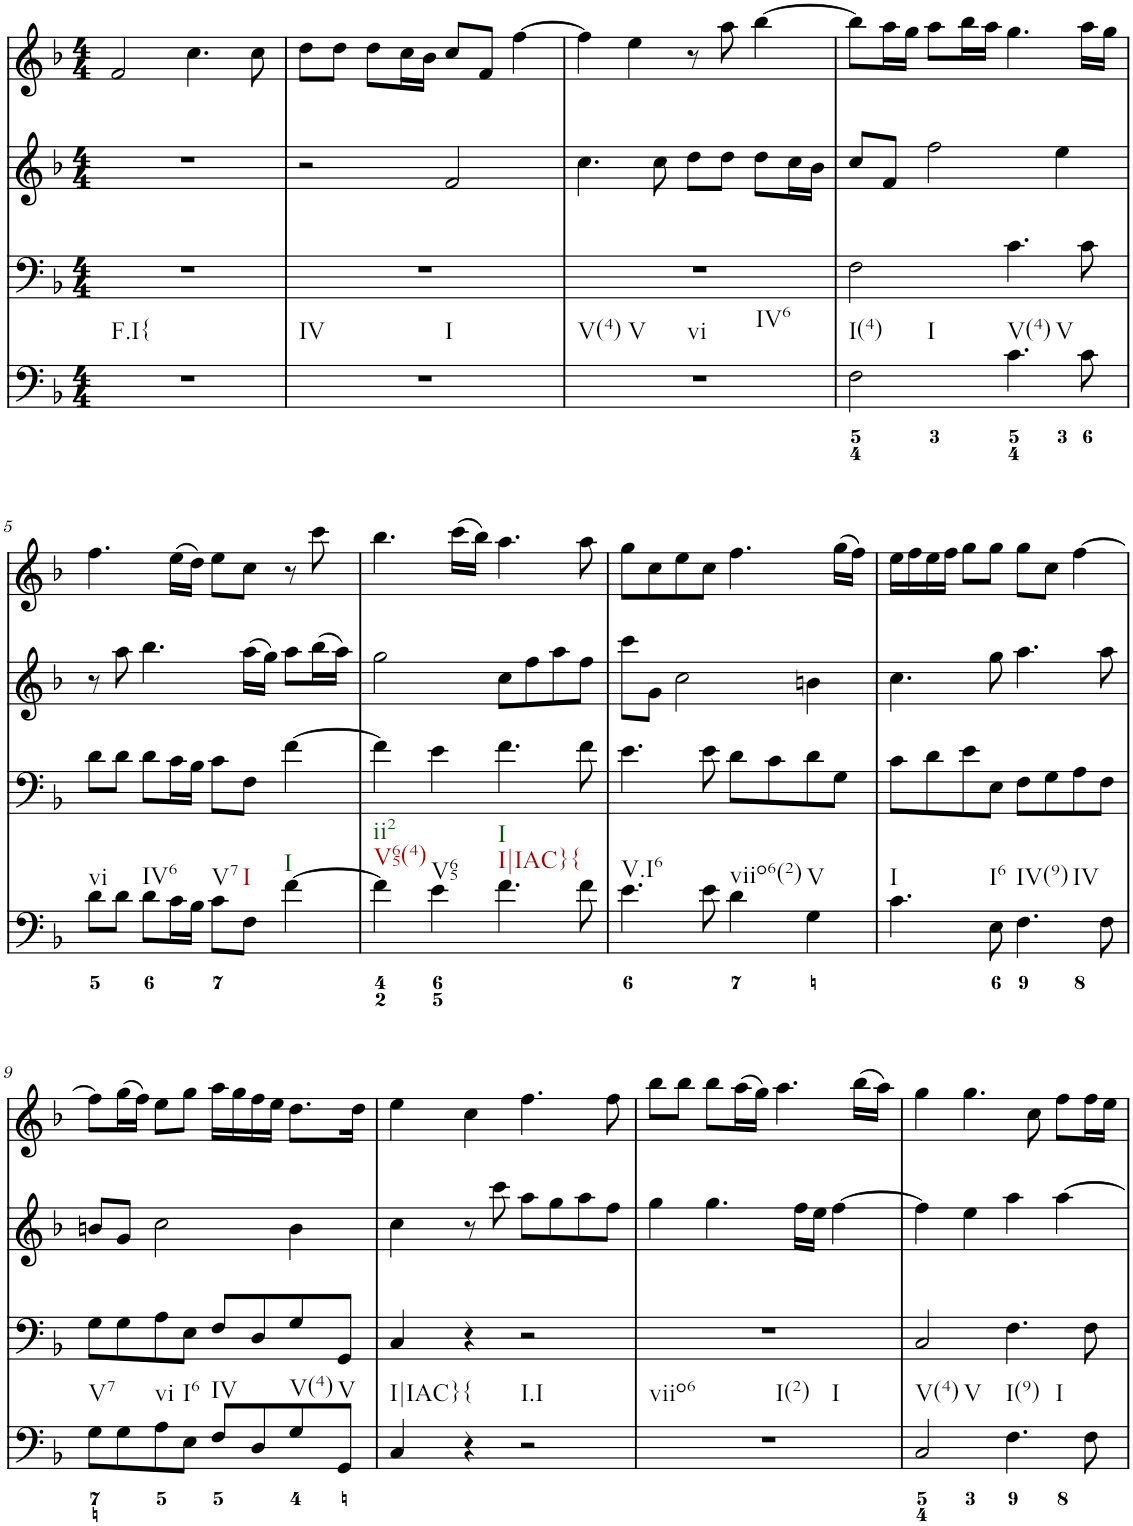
**kern	**kern	**kern	**kern
*part4	*part3	*part2	*part1
*staff4	*staff3	*staff2	*staff1
*I"Piano	*I"Piano	*I"Piano	*I"Piano
*I'Pno	*I'Pno	*I'Pno	*I'Pno
*clefF4	*clefF4	*clefG2	*clefG2
*k[b-]	*k[b-]	*k[b-]	*k[b-]
*F:	*F:	*F:	*F:
*M4/4	*M4/4	*M4/4	*M4/4
=1	=1	=1	=1
!LO:TX:b:t=F.I{	!	!	!
1r	1r	1r	2f/
.	.	.	4.cc\
.	.	.	8cc\
=2	=2	=2	=2
!LO:TX:b:t=IV	!	!	!
!LO:TX:b:t=I	!	!	!
1r	1r	2r	8dd\L
.	.	.	8dd\J
.	.	.	8dd\L
.	.	.	16cc\L
.	.	.	16b-\JJ
.	.	2f/	8cc/L
.	.	.	8f/J
.	.	.	[4ff\
=3	=3	=3	=3
!LO:TX:b:t=V(4)	!	!	!
!LO:TX:b:t=V	!	!	!
!LO:TX:b:t=vi	!	!	!
!LO:TX:b:t=IV6	!	!	!
1r	1r	4.cc\	4ff\]
.	.	.	4ee\
.	.	8cc\	.
.	.	8dd\L	8r
.	.	8dd\J	8aa\
.	.	8dd\L	[4bb-\
.	.	16cc\L	.
.	.	16b-\JJ	.
=4	=4	=4	=4
!LO:TX:b:t=I(4)	!	!	!
!LO:TX:b:t=I	!	!	!
2F\	2F\	8cc/L	8bb-\L]
.	.	8f/J	16aa\L
.	.	.	16gg\JJ
.	.	2ff\	8aa\L
.	.	.	16bb-\L
.	.	.	16aa\JJ
!LO:TX:b:t=V(4)	!	!	!
!LO:TX:b:t=V	!	!	!
4.c\	4.c\	.	4.gg\
.	.	4ee\	.
8c\	8c\	.	16aa\LL
.	.	.	16gg\JJ
!!LO:LB:g=z
=5	=5	=5	=5
!LO:TX:b:t=vi	!	!	!
8d\L	8d\L	8r	4.ff\
8d\J	8d\J	8aa\	.
!LO:TX:b:t=IV6	!	!	!
8d\L	8d\L	4.bb-\	.
16c\L	16c\L	.	(16ee\LL
16B-\JJ	16B-\JJ	.	16dd\JJ)
!LO:TX:b:t=V7	!	!	!
8c\L	8c\L	.	8ee\L
!LO:TX:b:t=I	!	!	!
8F\J	8F\J	(16aa\LL	8cc\J
.	.	16gg\JJ)	.
!LO:TX:b:t=I	!	!	!
[4f\	[4f\	8aa\L	8r
.	.	(16bb-\L	8ccc\
.	.	16aa\JJ)	.
=6	=6	=6	=6
!LO:TX:b:t=V65(4)	!	!	!
!LO:TX:b:t=ii2	!	!	!
4f\]	4f\]	2gg\	4.bb-\
!LO:TX:b:t=V65	!	!	!
4e\	4e\	.	.
.	.	.	(16ccc\LL
.	.	.	16bb-\JJ)
!LO:TX:b:t=I|IAC}{	!	!	!
!LO:TX:b:t=I	!	!	!
4.f\	4.f\	8cc\L	4.aa\
.	.	8ff\	.
.	.	8aa\	.
8f\	8f\	8ff\J	8aa\
=7	=7	=7	=7
!LO:TX:b:t=V.I6	!	!	!
4.e\	4.e\	8ccc\L	8gg\L
.	.	8g\J	8cc\
.	.	2cc\	8ee\
8e\	8e\	.	8cc\J
!LO:TX:b:t=viio6(2)	!	!	!
4d\	8d\L	.	4.ff\
.	8c\	.	.
!LO:TX:b:t=V	!	!	!
4G\	8d\	4bn\	.
.	8G\J	.	(16gg\LL
.	.	.	16ff\JJ)
=8	=8	=8	=8
!LO:TX:b:t=I	!	!	!
4.c\	8c\L	4.cc\	16ee\LL
.	.	.	16ff\
.	8d\	.	16ee\
.	.	.	16ff\JJ
.	8e\	.	8gg\L
!LO:TX:b:t=I6	!	!	!
8E\	8E\J	8gg\	8gg\J
!LO:TX:b:t=IV(9)	!	!	!
!LO:TX:b:t=IV	!	!	!
4.F\	8F\L	4.aa\	8gg\L
.	8G\	.	8cc\J
.	8A\	.	[4ff\
8F\	8F\J	8aa\	.
!!LO:LB:g=z
=9	=9	=9	=9
!LO:TX:b:t=V7	!	!	!
8G\L	8G\L	8bn/L	8ff\L]
8G\	8G\	8g/J	(16gg\L
.	.	.	16ff\JJ)
!LO:TX:b:t=vi	!	!	!
8A\	8A\	2cc\	8ee\L
!LO:TX:b:t=I6	!	!	!
8E\J	8E\J	.	8gg\J
!LO:TX:b:t=IV	!	!	!
8F/L	8F/L	.	16aa\LL
.	.	.	16gg\
8D/	8D/	.	16ff\
.	.	.	16ee\JJ
!LO:TX:b:t=V(4)	!	!	!
8G/	8G/	4b\	8.dd\L
!LO:TX:b:t=V	!	!	!
8GG/J	8GG/J	.	.
.	.	.	16dd\Jk
=10	=10	=10	=10
!LO:TX:b:t=I|IAC}	!	!	!
4C/	4C/	4cc\	4ee\
!LO:TX:b:t={	!	!	!
4r	4r	8r	4cc\
.	.	8ccc\	.
!LO:TX:b:t=I.I	!	!	!
2r	2r	8aa\L	4.ff\
.	.	8gg\	.
.	.	8aa\	.
.	.	8ff\J	8ff\
=11	=11	=11	=11
!LO:TX:b:t=viio6	!	!	!
!LO:TX:b:t=I(2)	!	!	!
!LO:TX:b:t=I	!	!	!
1r	1r	4gg\	8bb-\L
.	.	.	8bb-\J
.	.	4.gg\	8bb-\L
.	.	.	(16aa\L
.	.	.	16gg\JJ)
.	.	.	4.aa\
.	.	16ff\LL	.
.	.	16ee\JJ	.
.	.	[4ff\	.
.	.	.	(16bb-\LL
.	.	.	16aa\JJ)
=12	=12	=12	=12
!LO:TX:b:t=V(4)	!	!	!
!LO:TX:b:t=V	!	!	!
2C/	2C/	4ff\]	4gg\
.	.	4ee\	4.gg\
!LO:TX:b:t=I(9)	!	!	!
!LO:TX:b:t=I	!	!	!
4.F\	4.F\	4aa\	.
.	.	.	8cc\
.	.	[4aa\	8ff\L
8F\	8F\	.	16ff\L
.	.	.	16ee\JJ
=	=	=	=
*-	*-	*-	*-
